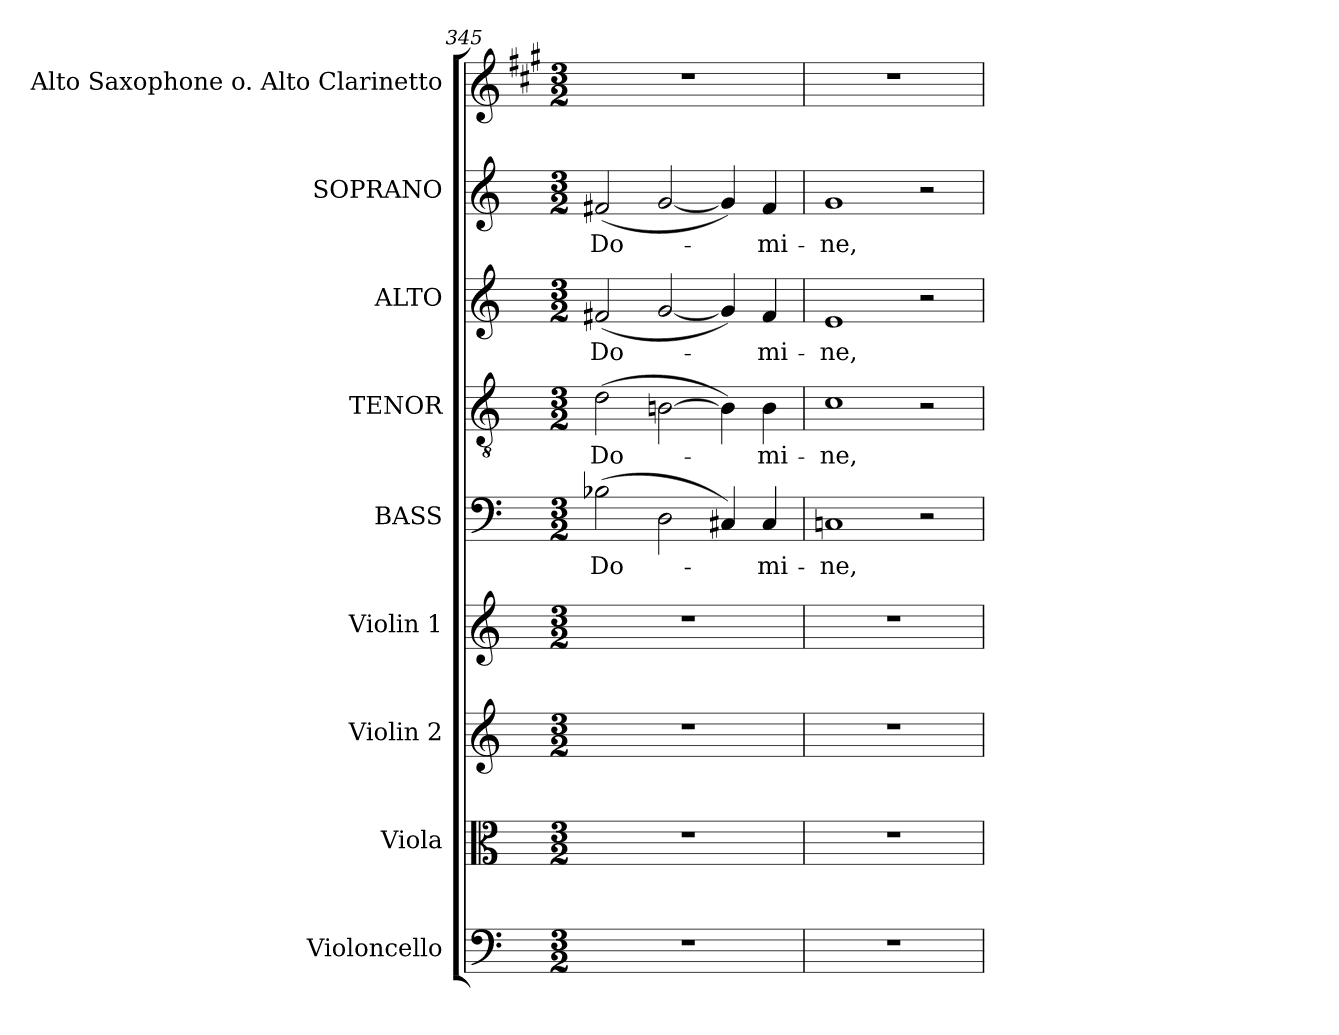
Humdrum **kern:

**kern	**kern	**kern	**kern	**kern	**text	**kern	**text	**kern	**text	**kern	**text	**kern
*part9	*part8	*part7	*part6	*part5	*part5	*part4	*part4	*part3	*part3	*part2	*part2	*part1
*staff9	*staff8	*staff7	*staff6	*staff5	*staff5	*staff4	*staff4	*staff3	*staff3	*staff2	*staff2	*staff1
*I"Violoncello	*I"Viola	*I"Violin 2	*I"Violin 1	*I"BASS	*	*I"TENOR	*	*I"ALTO	*	*I"SOPRANO	*	*I"Alto Saxophone o. Alto Clarinetto
*I'Vc.	*I'Vla.	*I'Vln. 2	*I'Vln. 1	*I'B.	*	*I'T.	*	*I'A.	*	*I'S.	*	*I'Alto Sax. o. Alto Clar.
!!LO:LB:g=z
*clefF4	*clefC3	*clefG2	*clefG2	*clefF4	*	*clefGv2	*	*clefG2	*	*clefG2	*	*clefG2
*	*	*	*	*	*	*ITrd7c12	*	*	*	*	*	*ITrd5c9
*k[]	*k[]	*k[]	*k[]	*k[]	*	*k[]	*	*k[]	*	*k[]	*	*k[]
*C:	*C:	*C:	*C:	*C:	*	*C:	*	*C:	*	*C:	*	*C:
*M3/2	*M3/2	*M3/2	*M3/2	*M3/2	*	*M3/2	*	*M3/2	*	*M3/2	*	*M3/2
=345	=345	=345	=345	=345	=345	=345	=345	=345	=345	=345	=345	=345
!LO:N:vis=1	!LO:N:vis=1	!LO:N:vis=1	!LO:N:vis=1	!	!	!	!	!	!	!	!	!
!	!	!	!	!	!LO:LY:b:color=#000000	!	!	!	!	!	!	!
!	!	!	!	!	!	!	!LO:LY:b:color=#000000	!	!	!	!	!
!	!	!	!	!	!	!	!	!	!LO:LY:b:color=#000000	!	!	!
!	!	!	!	!	!	!	!	!	!	!	!LO:LY:b:color=#000000	!LO:N:vis=1
1.r	1.r	1.r	1.r	(2B-Xi\	Do-	(2Di\	Do-	(2f#Xi/	Do-	(2f#Xi/	Do-	1.r
.	.	.	.	2Di\	.	[>2BBni\	.	[<2gi/	.	[<2gi/	.	.
.	.	.	.	4C#Xi/)	.	4BBi\])	.	4gi/])	.	4gi/])	.	.
!	!	!	!	!	!LO:LY:b:color=#000000	!	!	!	!	!	!	!
!	!	!	!	!	!	!	!LO:LY:b:color=#000000	!	!	!	!	!
!	!	!	!	!	!	!	!	!	!LO:LY:b:color=#000000	!	!	!
!	!	!	!	!	!	!	!	!	!	!	!LO:LY:b:color=#000000	!
.	.	.	.	4C#i/	-mi-	4BBi\	-mi-	4f#i/	-mi-	4f#i/	-mi-	.
=346	=346	=346	=346	=346	=346	=346	=346	=346	=346	=346	=346	=346
!LO:N:vis=1	!LO:N:vis=1	!LO:N:vis=1	!LO:N:vis=1	!	!	!	!	!	!	!	!	!
!	!	!	!	!	!LO:LY:b:color=#000000	!	!	!	!	!	!	!
!	!	!	!	!	!	!	!LO:LY:b:color=#000000	!	!	!	!	!
!	!	!	!	!	!	!	!	!	!LO:LY:b:color=#000000	!	!	!
!	!	!	!	!	!	!	!	!	!	!	!LO:LY:b:color=#000000	!LO:N:vis=1
1.r	1.r	1.r	1.r	1Cni	-ne,	1Ci	-ne,	1ei	-ne,	1gi	-ne,	1.r
.	.	.	.	2r	.	2r	.	2r	.	2r	.	.
=	=	=	=	=	=	=	=	=	=	=	=	=
*-	*-	*-	*-	*-	*-	*-	*-	*-	*-	*-	*-	*-
